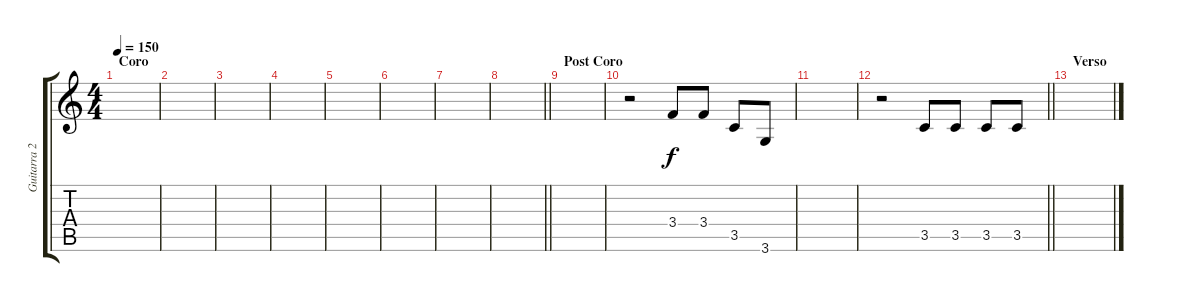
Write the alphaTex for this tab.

\track ("Guitarra 2" "Guitarra 2") {instrument guitarharmonics}
\staff {score tabs}
\tuning (E4 B3 G3 D3 A2 E2) {hide}
\ts (4 4)
\section ("" "Coro")
\tempo 150
\clef g2
\ks c
|
|
|
|
|
|
|
\barLineRight lightlight
|
\section ("" "Post Coro")
|
r.2 3.4.8 3.4.8 3.5.8 3.6.8 |
|
\barLineRight lightlight
r.2 3.5.8 3.5.8 3.5.8 3.5.8 |
\section ("" "Verso")
